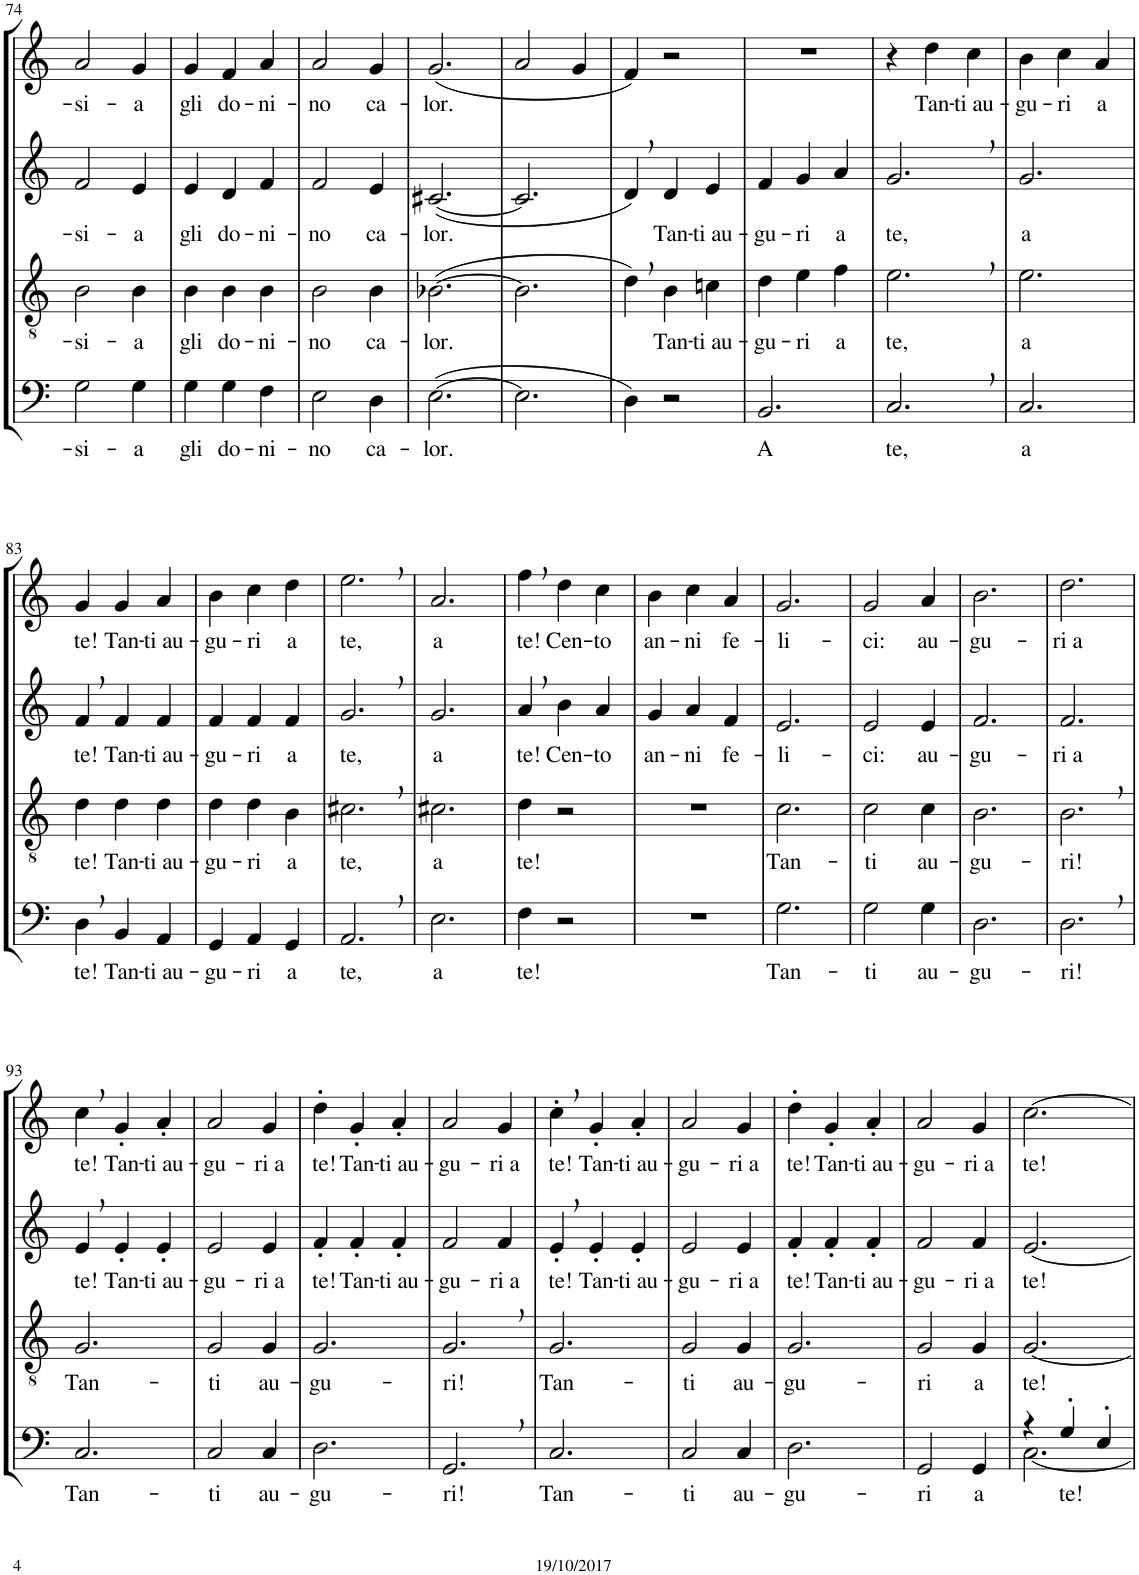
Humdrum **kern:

**kern	**text	**kern	**text	**kern	**text	**kern	**text
*part4	*part4	*part3	*part3	*part2	*part2	*part1	*part1
*staff4	*staff4	*staff3	*staff3	*staff2	*staff2	*staff1	*staff1
*I"Bassi	*	*I"Tenori	*	*I"Contralti	*	*I"Soprani	*
!!LO:PB:g=z
*clefF4	*	*clefGv2	*	*clefG2	*	*clefG2	*
*	*	*	*	*	*	*Trd1c2	*
*k[]	*	*k[]	*	*k[]	*	*k[]	*
*M3/4	*	*M3/4	*	*M3/4	*	*M3/4	*
=74	=74	=74	=74	=74	=74	=74	=74
!	!LO:LY:b	!	!LO:LY:b	!	!LO:LY:b	!	!LO:LY:b
2G\	-si-	2B\	-si-	2f/	-si-	2a/	-si-
!	!LO:LY:b	!	!LO:LY:b	!	!LO:LY:b	!	!LO:LY:b
4G\	-a	4B\	-a	4e/	-a	4g/	-a
=75	=75	=75	=75	=75	=75	=75	=75
!	!LO:LY:b	!	!LO:LY:b	!	!LO:LY:b	!	!LO:LY:b
4G\	gli	4B\	gli	4e/	gli	4g/	gli
!	!LO:LY:b	!	!LO:LY:b	!	!LO:LY:b	!	!LO:LY:b
4G\	do-	4B\	do-	4d/	do-	4f/	do-
!	!LO:LY:b	!	!LO:LY:b	!	!LO:LY:b	!	!LO:LY:b
4F\	-ni-	4B\	-ni-	4f/	-ni-	4a/	-ni-
=76	=76	=76	=76	=76	=76	=76	=76
!	!LO:LY:b	!	!LO:LY:b	!	!LO:LY:b	!	!LO:LY:b
2E\	-no	2B\	-no	2f/	-no	2a/	-no
!	!LO:LY:b	!	!LO:LY:b	!	!LO:LY:b	!	!LO:LY:b
4D\	ca-	4B\	ca-	4e/	ca-	4g/	ca-
=77	=77	=77	=77	=77	=77	=77	=77
!	!LO:LY:b	!	!LO:LY:b	!	!LO:LY:b	!	!LO:LY:b
([2.E\	-lor.	([2.B-X\	-lor.	([2.c#X/	-lor.	(2.g/	-lor.
=78	=78	=78	=78	=78	=78	=78	=78
2.E\]	.	2.B-\]	.	2.c#/]	.	2a/	.
.	.	.	.	.	.	4g/	.
=79	=79	=79	=79	=79	=79	=79	=79
4D\)	.	4d,\)	.	4d,/)	.	4f/)	.
!	!	!	!LO:LY:b	!	!LO:LY:b	!	!
2r	.	4B\	Tan-	4d/	Tan-	2r	.
!	!	!	!LO:LY:b	!	!LO:LY:b	!	!
.	.	4cn\	-ti au-	4e/	-ti au-	.	.
=80	=80	=80	=80	=80	=80	=80	=80
!	!LO:LY:b	!	!LO:LY:b	!	!LO:LY:b	!	!
2.BB/	A	4d\	-gu-	4f/	-gu-	2.r	.
!	!	!	!LO:LY:b	!	!LO:LY:b	!	!
.	.	4e\	-ri	4g/	-ri	.	.
!	!	!	!LO:LY:b	!	!LO:LY:b	!	!
.	.	4f\	a	4a/	a	.	.
=81	=81	=81	=81	=81	=81	=81	=81
!	!LO:LY:b	!	!LO:LY:b	!	!LO:LY:b	!	!
2.C,/	te,	2.e,\	te,	2.g,/	te,	4r	.
!	!	!	!	!	!	!	!LO:LY:b
.	.	.	.	.	.	4dd\	Tan-
!	!	!	!	!	!	!	!LO:LY:b
.	.	.	.	.	.	4cc\	-ti au-
=82	=82	=82	=82	=82	=82	=82	=82
!	!LO:LY:b	!	!LO:LY:b	!	!LO:LY:b	!	!LO:LY:b
2.C/	a	2.e\	a	2.g/	a	4b\	-gu-
!	!	!	!	!	!	!	!LO:LY:b
.	.	.	.	.	.	4cc\	-ri
!	!	!	!	!	!	!	!LO:LY:b
.	.	.	.	.	.	4a/	a
!!LO:LB:g=z
=83	=83	=83	=83	=83	=83	=83	=83
!	!LO:LY:b	!	!LO:LY:b	!	!LO:LY:b	!	!LO:LY:b
4D,\	te!	4d\	te!	4f,/	te!	4g/	te!
!	!LO:LY:b	!	!LO:LY:b	!	!LO:LY:b	!	!LO:LY:b
4BB/	Tan-	4d\	Tan-	4f/	Tan-	4g/	Tan-
!	!LO:LY:b	!	!LO:LY:b	!	!LO:LY:b	!	!LO:LY:b
4AA/	-ti au-	4d\	-ti au-	4f/	-ti au-	4a/	-ti au-
=84	=84	=84	=84	=84	=84	=84	=84
!	!LO:LY:b	!	!LO:LY:b	!	!LO:LY:b	!	!LO:LY:b
4GG/	-gu-	4d\	-gu-	4f/	-gu-	4b\	-gu-
!	!LO:LY:b	!	!LO:LY:b	!	!LO:LY:b	!	!LO:LY:b
4AA/	-ri	4d\	-ri	4f/	-ri	4cc\	-ri
!	!LO:LY:b	!	!LO:LY:b	!	!LO:LY:b	!	!LO:LY:b
4GG/	a	4B\	a	4f/	a	4dd\	a
=85	=85	=85	=85	=85	=85	=85	=85
!	!LO:LY:b	!	!LO:LY:b	!	!LO:LY:b	!	!LO:LY:b
2.AA,/	te,	2.c#X,\	te,	2.g,/	te,	2.ee,\	te,
=86	=86	=86	=86	=86	=86	=86	=86
!	!LO:LY:b	!	!LO:LY:b	!	!LO:LY:b	!	!LO:LY:b
2.E\	a	2.c#X\	a	2.g/	a	2.a/	a
=87	=87	=87	=87	=87	=87	=87	=87
!	!LO:LY:b	!	!LO:LY:b	!	!LO:LY:b	!	!LO:LY:b
4F\	te!	4d\	te!	4a,/	te!	4ff,\	te!
!	!	!	!	!	!LO:LY:b	!	!LO:LY:b
2r	.	2r	.	4b\	Cen-	4dd\	Cen-
!	!	!	!	!	!LO:LY:b	!	!LO:LY:b
.	.	.	.	4a/	-to	4cc\	-to
=88	=88	=88	=88	=88	=88	=88	=88
!	!	!	!	!	!LO:LY:b	!	!LO:LY:b
2.r	.	2.r	.	4g/	an-	4b\	an-
!	!	!	!	!	!LO:LY:b	!	!LO:LY:b
.	.	.	.	4a/	-ni	4cc\	-ni
!	!	!	!	!	!LO:LY:b	!	!LO:LY:b
.	.	.	.	4f/	fe-	4a/	fe-
=89	=89	=89	=89	=89	=89	=89	=89
!	!LO:LY:b	!	!LO:LY:b	!	!LO:LY:b	!	!LO:LY:b
2.G\	Tan-	2.c\	Tan-	2.e/	-li-	2.g/	-li-
=90	=90	=90	=90	=90	=90	=90	=90
!	!LO:LY:b	!	!LO:LY:b	!	!LO:LY:b	!	!LO:LY:b
2G\	-ti	2c\	-ti	2e/	-ci:	2g/	-ci:
!	!LO:LY:b	!	!LO:LY:b	!	!LO:LY:b	!	!LO:LY:b
4G\	au-	4c\	au-	4e/	au-	4a/	au-
=91	=91	=91	=91	=91	=91	=91	=91
!	!LO:LY:b	!	!LO:LY:b	!	!LO:LY:b	!	!LO:LY:b
2.D\	-gu-	2.B\	-gu-	2.f/	-gu-	2.b\	-gu-
=92	=92	=92	=92	=92	=92	=92	=92
!	!LO:LY:b	!	!LO:LY:b	!	!LO:LY:b	!	!LO:LY:b
2.D,\	-ri!	2.B,\	-ri!	2.f/	-ri a	2.dd\	-ri a
!!LO:LB:g=z
=93	=93	=93	=93	=93	=93	=93	=93
!	!LO:LY:b	!	!LO:LY:b	!	!LO:LY:b	!	!LO:LY:b
2.C/	Tan-	2.G/	Tan-	4e,/	te!	4cc,\	te!
!	!	!	!	!	!LO:LY:b	!	!LO:LY:b
.	.	.	.	4e'/	Tan-	4g'/	Tan-
!	!	!	!	!	!LO:LY:b	!	!LO:LY:b
.	.	.	.	4e'/	-ti au-	4a'/	-ti au-
=94	=94	=94	=94	=94	=94	=94	=94
!	!LO:LY:b	!	!LO:LY:b	!	!LO:LY:b	!	!LO:LY:b
2C/	-ti	2G/	-ti	2e/	-gu-	2a/	-gu-
!	!LO:LY:b	!	!LO:LY:b	!	!LO:LY:b	!	!LO:LY:b
4C/	au-	4G/	au-	4e/	-ri a	4g/	-ri a
=95	=95	=95	=95	=95	=95	=95	=95
!	!LO:LY:b	!	!LO:LY:b	!	!LO:LY:b	!	!LO:LY:b
2.D\	-gu-	2.G/	-gu-	4f'/	te!	4dd'\	te!
!	!	!	!	!	!LO:LY:b	!	!LO:LY:b
.	.	.	.	4f'/	Tan-	4g'/	Tan-
!	!	!	!	!	!LO:LY:b	!	!LO:LY:b
.	.	.	.	4f'/	-ti au-	4a'/	-ti au-
=96	=96	=96	=96	=96	=96	=96	=96
!	!LO:LY:b	!	!LO:LY:b	!	!LO:LY:b	!	!LO:LY:b
2.GG,/	-ri!	2.G,/	-ri!	2f/	-gu-	2a/	-gu-
!	!	!	!	!	!LO:LY:b	!	!LO:LY:b
.	.	.	.	4f/	-ri a	4g/	-ri a
=97	=97	=97	=97	=97	=97	=97	=97
!	!LO:LY:b	!	!LO:LY:b	!	!LO:LY:b	!	!LO:LY:b
2.C/	Tan-	2.G/	Tan-	4e',/	te!	4cc',\	te!
!	!	!	!	!	!LO:LY:b	!	!LO:LY:b
.	.	.	.	4e'/	Tan-	4g'/	Tan-
!	!	!	!	!	!LO:LY:b	!	!LO:LY:b
.	.	.	.	4e'/	-ti au-	4a'/	-ti au-
=98	=98	=98	=98	=98	=98	=98	=98
!	!LO:LY:b	!	!LO:LY:b	!	!LO:LY:b	!	!LO:LY:b
2C/	-ti	2G/	-ti	2e/	-gu-	2a/	-gu-
!	!LO:LY:b	!	!LO:LY:b	!	!LO:LY:b	!	!LO:LY:b
4C/	au-	4G/	au-	4e/	-ri a	4g/	-ri a
=99	=99	=99	=99	=99	=99	=99	=99
!	!LO:LY:b	!	!LO:LY:b	!	!LO:LY:b	!	!LO:LY:b
2.D\	-gu-	2.G/	-gu-	4f'/	te!	4dd'\	te!
!	!	!	!	!	!LO:LY:b	!	!LO:LY:b
.	.	.	.	4f'/	Tan-	4g'/	Tan-
!	!	!	!	!	!LO:LY:b	!	!LO:LY:b
.	.	.	.	4f'/	-ti au-	4a'/	-ti au-
=100	=100	=100	=100	=100	=100	=100	=100
!	!LO:LY:b	!	!LO:LY:b	!	!LO:LY:b	!	!LO:LY:b
2GG/	-ri	2G/	-ri	2f/	-gu-	2a/	-gu-
!	!LO:LY:b	!	!LO:LY:b	!	!LO:LY:b	!	!LO:LY:b
4GG/	a	4G/	a	4f/	-ri a	4g/	-ri a
=101	=101	=101	=101	=101	=101	=101	=101
*^	*	*	*	*	*	*	*
!	!	!	!	!LO:LY:b	!	!LO:LY:b	!	!LO:LY:b
4r	[2.C\	.	[2.G/	te!	[2.e/	te!	[2.cc\	te!
!	!	!LO:LY:b	!	!	!	!	!	!
4G'/	.	te!	.	.	.	.	.	.
4E'/	.	.	.	.	.	.	.	.
*v	*v	*	*	*	*	*	*	*
=	=	=	=	=	=	=	=
*-	*-	*-	*-	*-	*-	*-	*-
